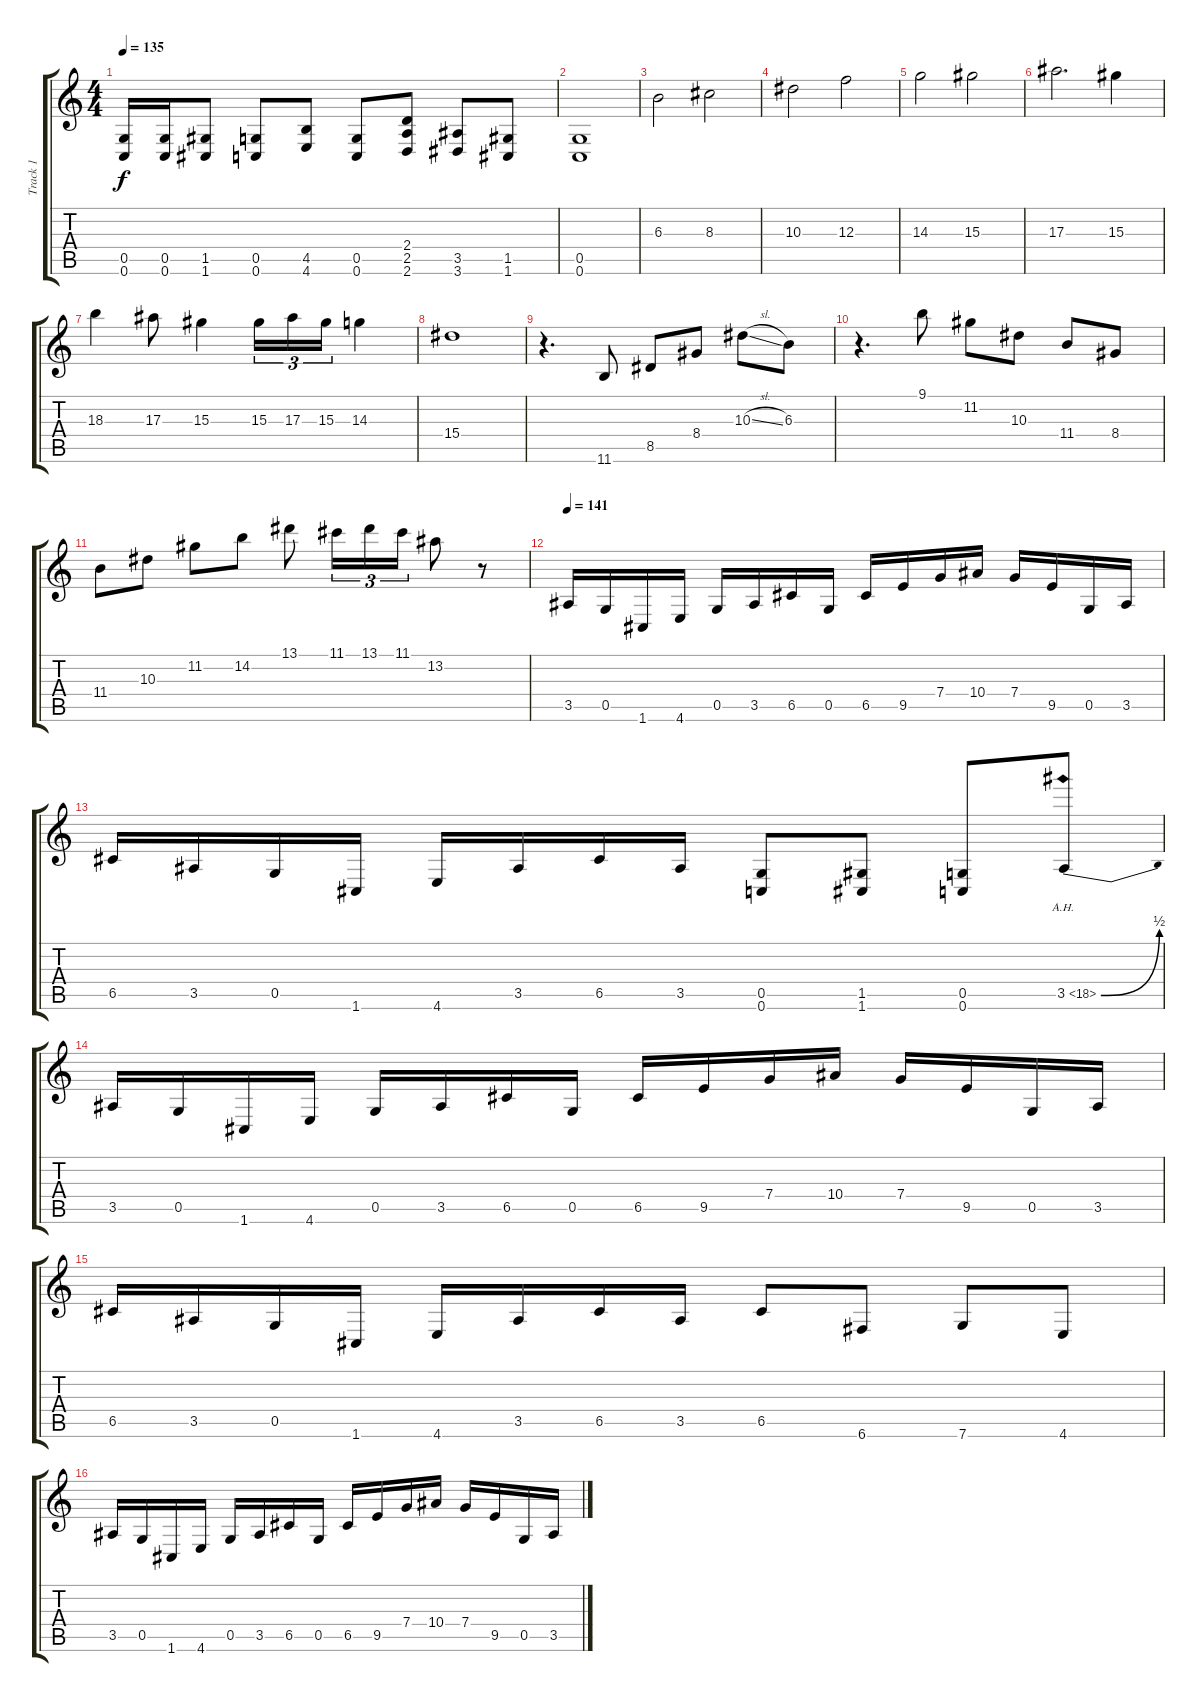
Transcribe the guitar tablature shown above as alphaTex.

\track ("Track 1" "Track 1") {instrument distortionguitar}
\staff {score tabs}
\tuning (D4 A3 F3 C3 G2 C2) {hide}
\ts (4 4)
\tempo 135
\clef g2
\ks c
(0.5 0.6).16{dy f} (0.5 0.6).16 (1.5 1.6).8 (0.5 0.6).8 (4.5 4.6).8 (0.5 0.6).8 (2.4 2.5 2.6).8 (3.5 3.6).8 (1.5 1.6).8 |
(0.5 0.6).1 |
6.3.2 8.3.2 |
10.3.2 12.3.2 |
14.3.2 15.3.2 |
17.3.2{d} 15.3.4 |
18.3.4 17.3.8 15.3.4 15.3.16{tu (3 2)} 17.3.16{tu (3 2)} 15.3.16{tu (3 2)} 14.3.4 |
15.4.1 |
r.4{d} 11.6.8 8.5.8 8.4.8 10.3{sl}.8 6.3.8 |
r.4{d} 9.1.8 11.2.8 10.3.8 11.4.8 8.4.8 |
11.4.8 10.3.8 11.2.8 14.2.8 13.1.8 11.1.16{tu (3 2)} 13.1.16{tu (3 2)} 11.1.16{tu (3 2)} 13.2.8 r.8 |
\tempo 141
3.5.16 0.5.16 1.6.16 4.6.16 0.5.16 3.5.16 6.5.16 0.5.16 6.5.16 9.5.16 7.4.16 10.4.16 7.4.16 9.5.16 0.5.16 3.5.16 |
6.5.16 3.5.16 0.5.16 1.6.16 4.6.16 3.5.16 6.5.16 3.5.16 (0.5 0.6).8 (1.5 1.6).8 (0.5 0.6).8 3.5{be (bend 0 0 60 2) ah 15}.8 |
3.5.16 0.5.16 1.6.16 4.6.16 0.5.16 3.5.16 6.5.16 0.5.16 6.5.16 9.5.16 7.4.16 10.4.16 7.4.16 9.5.16 0.5.16 3.5.16 |
6.5.16 3.5.16 0.5.16 1.6.16 4.6.16 3.5.16 6.5.16 3.5.16 6.5.8 6.6.8 7.6.8 4.6.8 |
3.5.16 0.5.16 1.6.16 4.6.16 0.5.16 3.5.16 6.5.16 0.5.16 6.5.16 9.5.16 7.4.16 10.4.16 7.4.16 9.5.16 0.5.16 3.5.16
